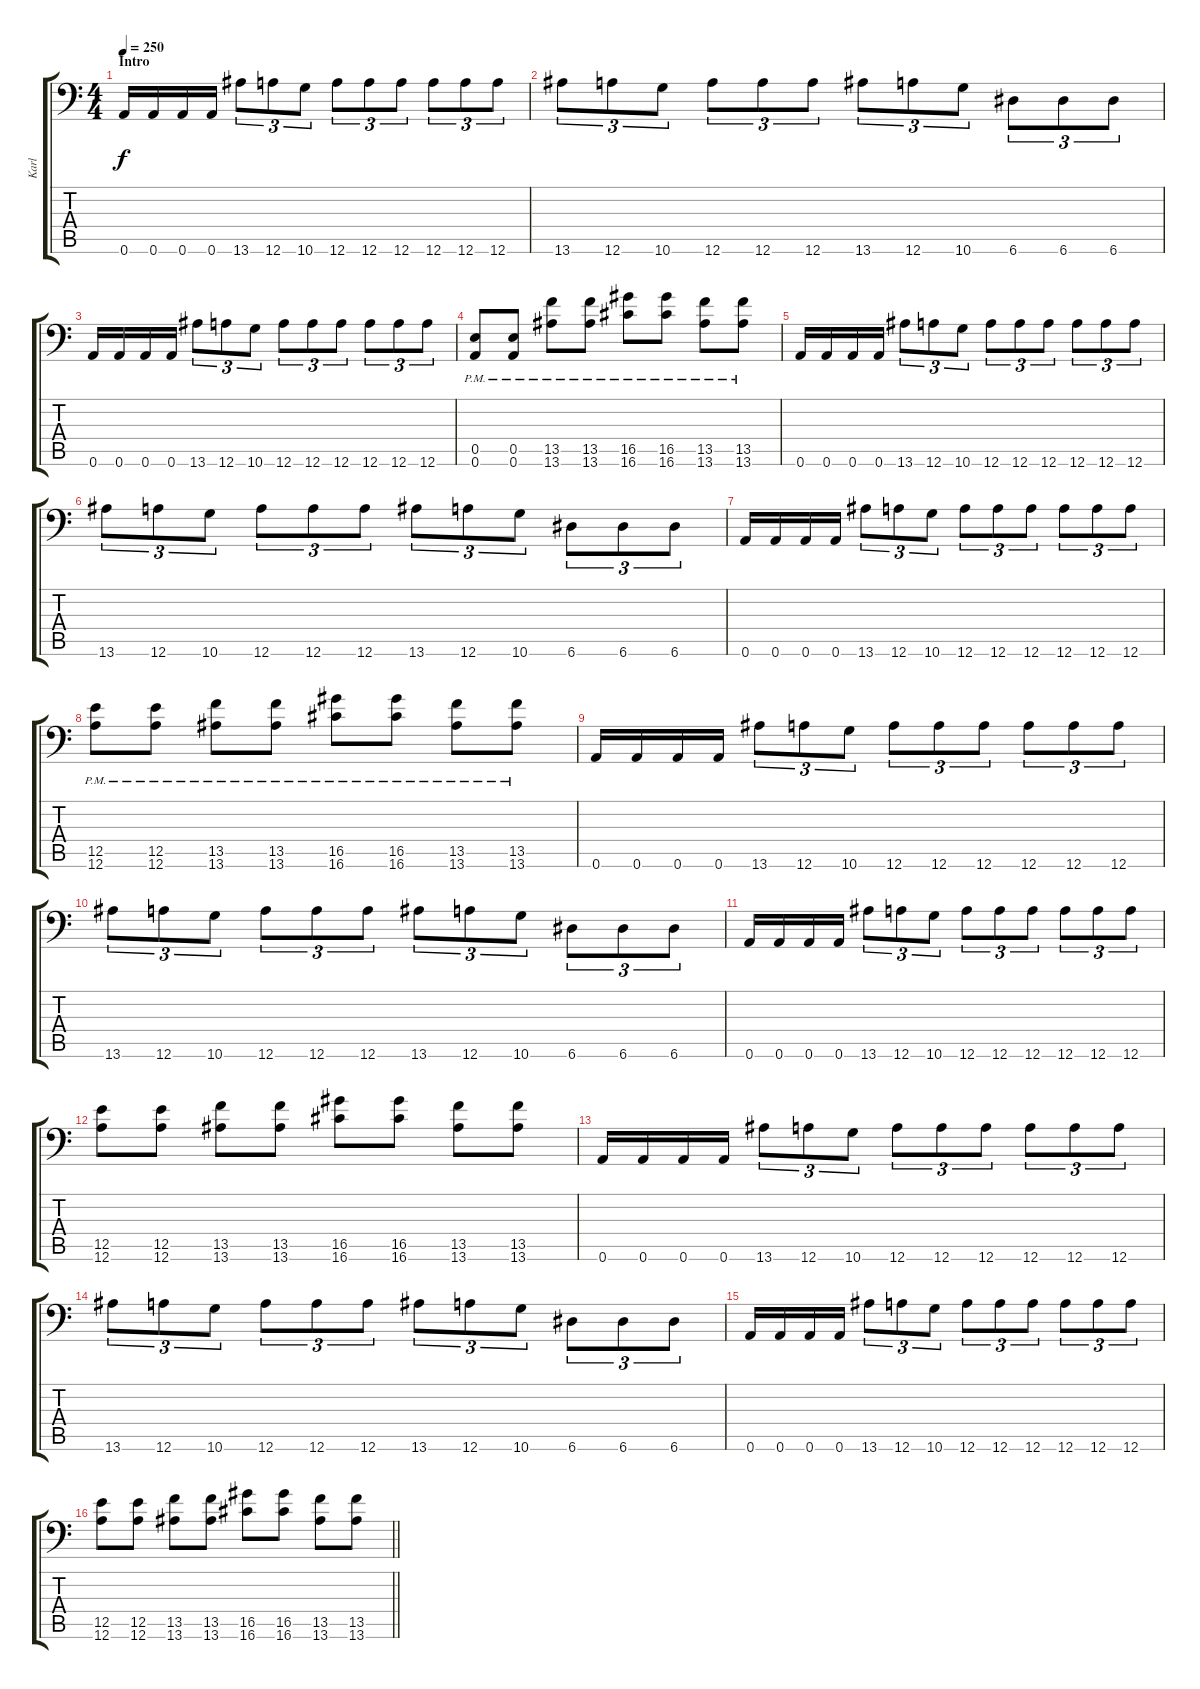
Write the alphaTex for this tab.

\track ("Karl" "Karl") {instrument distortionguitar}
\staff {score tabs}
\tuning (B3 Gb3 D3 A2 E2 A1) {hide}
\ts (4 4)
\section ("" "Intro")
\tempo 250
\clef f4
\ks c
0.6.16{dy f instrument distortionguitar} 0.6.16 0.6.16 0.6.16 13.6.8{tu (3 2)} 12.6.8{tu (3 2)} 10.6.8{tu (3 2)} 12.6.8{tu (3 2)} 12.6.8{tu (3 2)} 12.6.8{tu (3 2)} 12.6.8{tu (3 2)} 12.6.8{tu (3 2)} 12.6.8{tu (3 2)} |
13.6.8{tu (3 2)} 12.6.8{tu (3 2)} 10.6.8{tu (3 2)} 12.6.8{tu (3 2)} 12.6.8{tu (3 2)} 12.6.8{tu (3 2)} 13.6.8{tu (3 2)} 12.6.8{tu (3 2)} 10.6.8{tu (3 2)} 6.6.8{tu (3 2)} 6.6.8{tu (3 2)} 6.6.8{tu (3 2)} |
0.6.16 0.6.16 0.6.16 0.6.16 13.6.8{tu (3 2)} 12.6.8{tu (3 2)} 10.6.8{tu (3 2)} 12.6.8{tu (3 2)} 12.6.8{tu (3 2)} 12.6.8{tu (3 2)} 12.6.8{tu (3 2)} 12.6.8{tu (3 2)} 12.6.8{tu (3 2)} |
(0.5{pm} 0.6{pm}).8 (0.5{pm} 0.6{pm}).8 (13.5{pm} 13.6{pm}).8 (13.5{pm} 13.6{pm}).8 (16.5{pm} 16.6{pm}).8 (16.5{pm} 16.6{pm}).8 (13.5{pm} 13.6{pm}).8 (13.5{pm} 13.6{pm}).8 |
0.6.16 0.6.16 0.6.16 0.6.16 13.6.8{tu (3 2)} 12.6.8{tu (3 2)} 10.6.8{tu (3 2)} 12.6.8{tu (3 2)} 12.6.8{tu (3 2)} 12.6.8{tu (3 2)} 12.6.8{tu (3 2)} 12.6.8{tu (3 2)} 12.6.8{tu (3 2)} |
13.6.8{tu (3 2)} 12.6.8{tu (3 2)} 10.6.8{tu (3 2)} 12.6.8{tu (3 2)} 12.6.8{tu (3 2)} 12.6.8{tu (3 2)} 13.6.8{tu (3 2)} 12.6.8{tu (3 2)} 10.6.8{tu (3 2)} 6.6.8{tu (3 2)} 6.6.8{tu (3 2)} 6.6.8{tu (3 2)} |
0.6.16 0.6.16 0.6.16 0.6.16 13.6.8{tu (3 2)} 12.6.8{tu (3 2)} 10.6.8{tu (3 2)} 12.6.8{tu (3 2)} 12.6.8{tu (3 2)} 12.6.8{tu (3 2)} 12.6.8{tu (3 2)} 12.6.8{tu (3 2)} 12.6.8{tu (3 2)} |
(12.5 12.6{pm}).8 (12.5 12.6{pm}).8 (13.5 13.6{pm}).8 (13.5 13.6{pm}).8 (16.5 16.6{pm}).8 (16.5 16.6{pm}).8 (13.5 13.6{pm}).8 (13.5 13.6{pm}).8 |
0.6.16 0.6.16 0.6.16 0.6.16 13.6.8{tu (3 2)} 12.6.8{tu (3 2)} 10.6.8{tu (3 2)} 12.6.8{tu (3 2)} 12.6.8{tu (3 2)} 12.6.8{tu (3 2)} 12.6.8{tu (3 2)} 12.6.8{tu (3 2)} 12.6.8{tu (3 2)} |
13.6.8{tu (3 2)} 12.6.8{tu (3 2)} 10.6.8{tu (3 2)} 12.6.8{tu (3 2)} 12.6.8{tu (3 2)} 12.6.8{tu (3 2)} 13.6.8{tu (3 2)} 12.6.8{tu (3 2)} 10.6.8{tu (3 2)} 6.6.8{tu (3 2)} 6.6.8{tu (3 2)} 6.6.8{tu (3 2)} |
0.6.16 0.6.16 0.6.16 0.6.16 13.6.8{tu (3 2)} 12.6.8{tu (3 2)} 10.6.8{tu (3 2)} 12.6.8{tu (3 2)} 12.6.8{tu (3 2)} 12.6.8{tu (3 2)} 12.6.8{tu (3 2)} 12.6.8{tu (3 2)} 12.6.8{tu (3 2)} |
(12.5 12.6).8 (12.5 12.6).8 (13.5 13.6).8 (13.5 13.6).8 (16.5 16.6).8 (16.5 16.6).8 (13.5 13.6).8 (13.5 13.6).8 |
0.6.16 0.6.16 0.6.16 0.6.16 13.6.8{tu (3 2)} 12.6.8{tu (3 2)} 10.6.8{tu (3 2)} 12.6.8{tu (3 2)} 12.6.8{tu (3 2)} 12.6.8{tu (3 2)} 12.6.8{tu (3 2)} 12.6.8{tu (3 2)} 12.6.8{tu (3 2)} |
13.6.8{tu (3 2)} 12.6.8{tu (3 2)} 10.6.8{tu (3 2)} 12.6.8{tu (3 2)} 12.6.8{tu (3 2)} 12.6.8{tu (3 2)} 13.6.8{tu (3 2)} 12.6.8{tu (3 2)} 10.6.8{tu (3 2)} 6.6.8{tu (3 2)} 6.6.8{tu (3 2)} 6.6.8{tu (3 2)} |
0.6.16 0.6.16 0.6.16 0.6.16 13.6.8{tu (3 2)} 12.6.8{tu (3 2)} 10.6.8{tu (3 2)} 12.6.8{tu (3 2)} 12.6.8{tu (3 2)} 12.6.8{tu (3 2)} 12.6.8{tu (3 2)} 12.6.8{tu (3 2)} 12.6.8{tu (3 2)} |
\barLineRight lightlight
(12.5 12.6).8 (12.5 12.6).8 (13.5 13.6).8 (13.5 13.6).8 (16.5 16.6).8 (16.5 16.6).8 (13.5 13.6).8 (13.5 13.6).8
